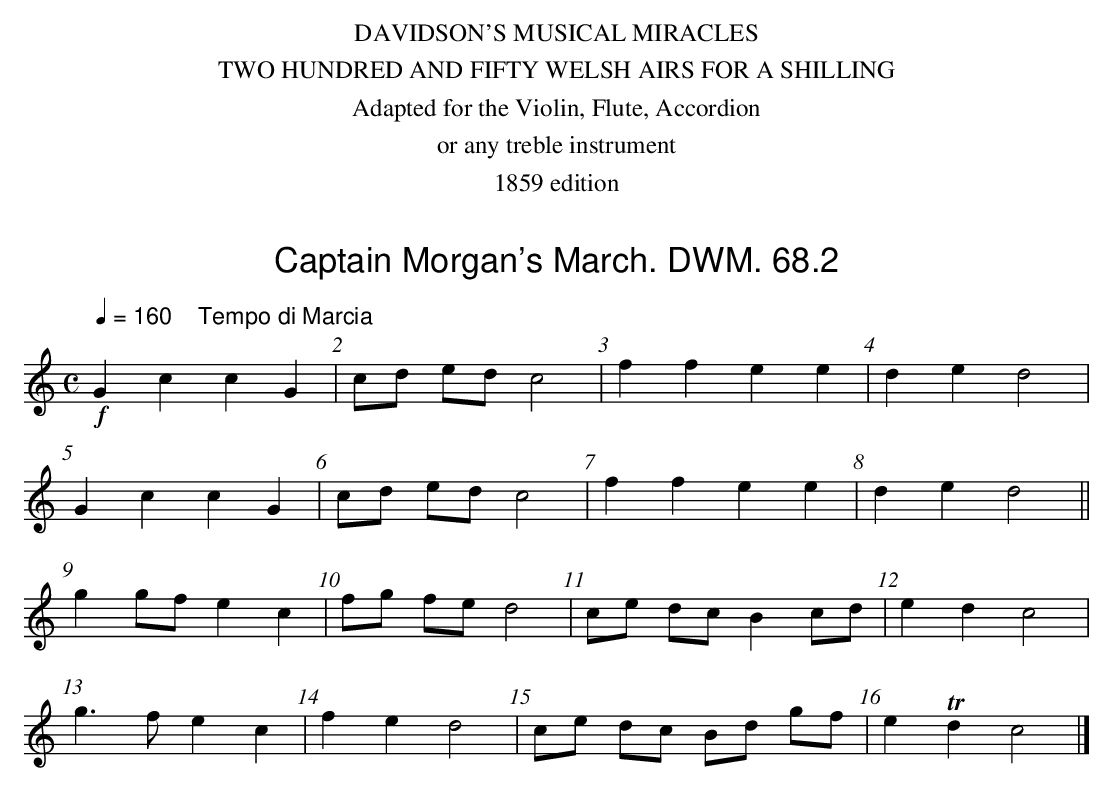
X:1
T:Captain Morgan's March. DWM. 68.2
M:C
L:1/8
Q:1/4=160 "    Tempo di Marcia"
K:C
!f!G2c2c2G2|cd ed c4|f2f2e2e2|d2e2d4|
G2c2c2G2|cd ed c4|f2f2e2e2|d2e2d4||
g2 gf e2c2|fg fe d4|ce dc B2 cd|e2d2c4|
g3f e2c2|f2e2d4|ce dc Bd gf|e2Td2 c4|]
